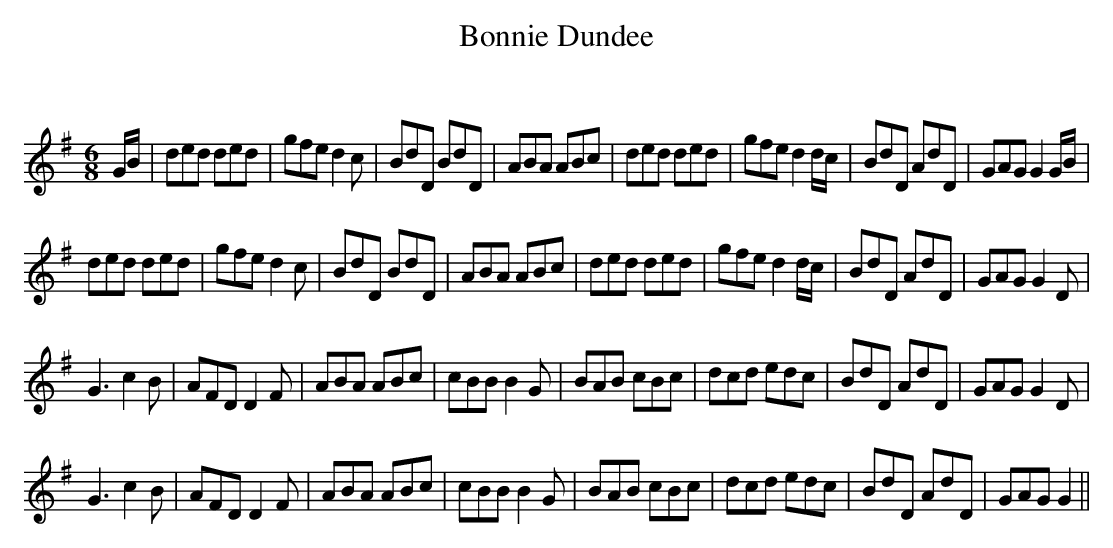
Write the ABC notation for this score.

X:1
T: Bonnie Dundee
C:
Q:180
K:G
M:6/8
L:1/16
GB|d2e2d2 d2e2d2|g2f2e2 d4c2|B2d2D2 B2d2D2|A2B2A2 A2B2c2|d2e2d2 d2e2d2|g2f2e2 d4dc|B2d2D2 A2d2D2|G2A2G2 G4GB|
d2e2d2 d2e2d2|g2f2e2 d4c2|B2d2D2 B2d2D2|A2B2A2 A2B2c2|d2e2d2 d2e2d2|g2f2e2 d4dc|B2d2D2 A2d2D2|G2A2G2 G4D2|
G6 c4B2|A2F2D2 D4F2|A2B2A2 A2B2c2|c2B2B2 B4G2|B2A2B2 c2B2c2|d2c2d2 e2d2c2|B2d2D2 A2d2D2|G2A2G2 G4D2|
G6 c4B2|A2F2D2 D4F2|A2B2A2 A2B2c2|c2B2B2 B4G2|B2A2B2 c2B2c2|d2c2d2 e2d2c2|B2d2D2 A2d2D2|G2A2G2 G4||
